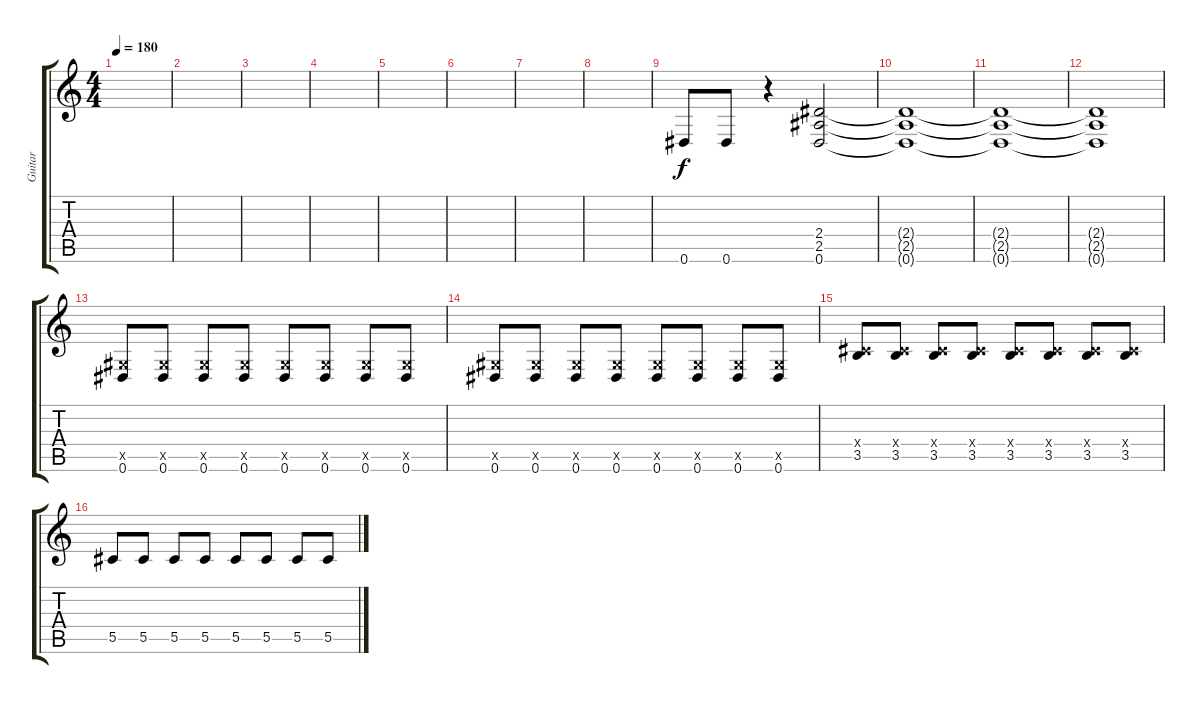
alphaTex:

\track ("Guitar" "Guitar") {instrument distortionguitar}
\staff {score tabs}
\tuning (Eb4 Bb3 Gb3 Db3 Ab2 Eb2) {hide}
\ts (4 4)
\tempo 180
\clef g2
\ks c
|
|
|
|
|
|
|
|
0.6.8 0.6.8 r.4 (2.4 2.5 0.6).2 |
(2.4{t} 2.5{t} 0.6{t}).1 |
(2.4{t} 2.5{t} 0.6{t}).1 |
(2.4{t} 2.5{t} 0.6{t}).1 |
(0.5{x} 0.6).8 (0.5{x} 0.6).8 (0.5{x} 0.6).8 (0.5{x} 0.6).8 (0.5{x} 0.6).8 (0.5{x} 0.6).8 (0.5{x} 0.6).8 (0.5{x} 0.6).8 |
(0.5{x} 0.6).8 (0.5{x} 0.6).8 (0.5{x} 0.6).8 (0.5{x} 0.6).8 (0.5{x} 0.6).8 (0.5{x} 0.6).8 (0.5{x} 0.6).8 (0.5{x} 0.6).8 |
(0.4{x} 3.5).8 (0.4{x} 3.5).8 (0.4{x} 3.5).8 (0.4{x} 3.5).8 (0.4{x} 3.5).8 (0.4{x} 3.5).8 (0.4{x} 3.5).8 (0.4{x} 3.5).8 |
5.5.8 5.5.8 5.5.8 5.5.8 5.5.8 5.5.8 5.5.8 5.5.8
